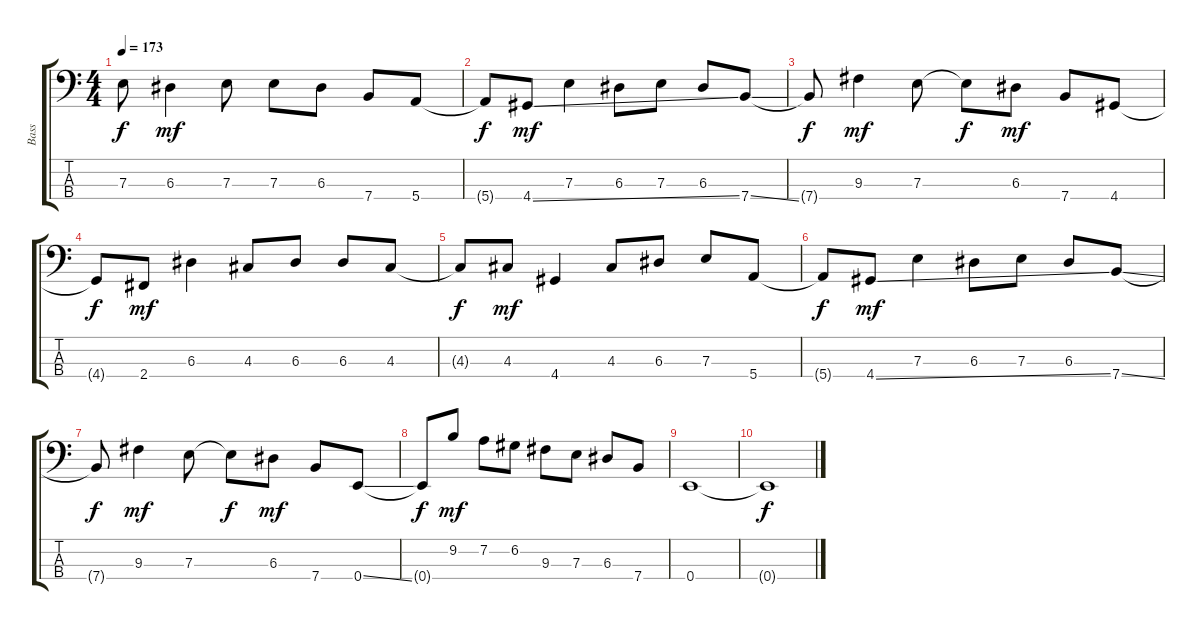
\track ("Bass" "Bass") {instrument electricbassfinger}
\staff {score tabs}
\tuning (G2 D2 A1 E1) {hide}
\ts (4 4)
\tempo 173
\clef f4
\ks c
7.3{t}.8{dy f} 6.3.4{dy mf} 7.3.8 7.3.8 6.3.8 7.4.8 5.4.8 |
5.4{t}.8{dy f} 4.4{ss}.8{dy mf} 7.3.4 6.3.8 7.3.8 6.3.8 7.4{ss}.8 |
7.4{t}.8{dy f} 9.3.4{dy mf} 7.3.8 7.3{t}.8{dy f} 6.3.8{dy mf} 7.4.8 4.4.8 |
4.4{t}.8{dy f} 2.4.8{dy mf} 6.3.4 4.3.8 6.3.8 6.3.8 4.3.8 |
4.3{t}.8{dy f} 4.3.8{dy mf} 4.4.4 4.3.8 6.3.8 7.3.8 5.4.8 |
5.4{t}.8{dy f} 4.4{ss}.8{dy mf} 7.3.4 6.3.8 7.3.8 6.3.8 7.4{ss}.8 |
7.4{t}.8{dy f} 9.3.4{dy mf} 7.3.8 7.3{t}.8{dy f} 6.3.8{dy mf} 7.4.8 0.4{ss}.8 |
0.4{t}.8{dy f} 9.2.8{dy mf} 7.2.8 6.2.8 9.3.8 7.3.8 6.3.8 7.4.8 |
0.4.1 |
0.4{t}.1{dy f}
